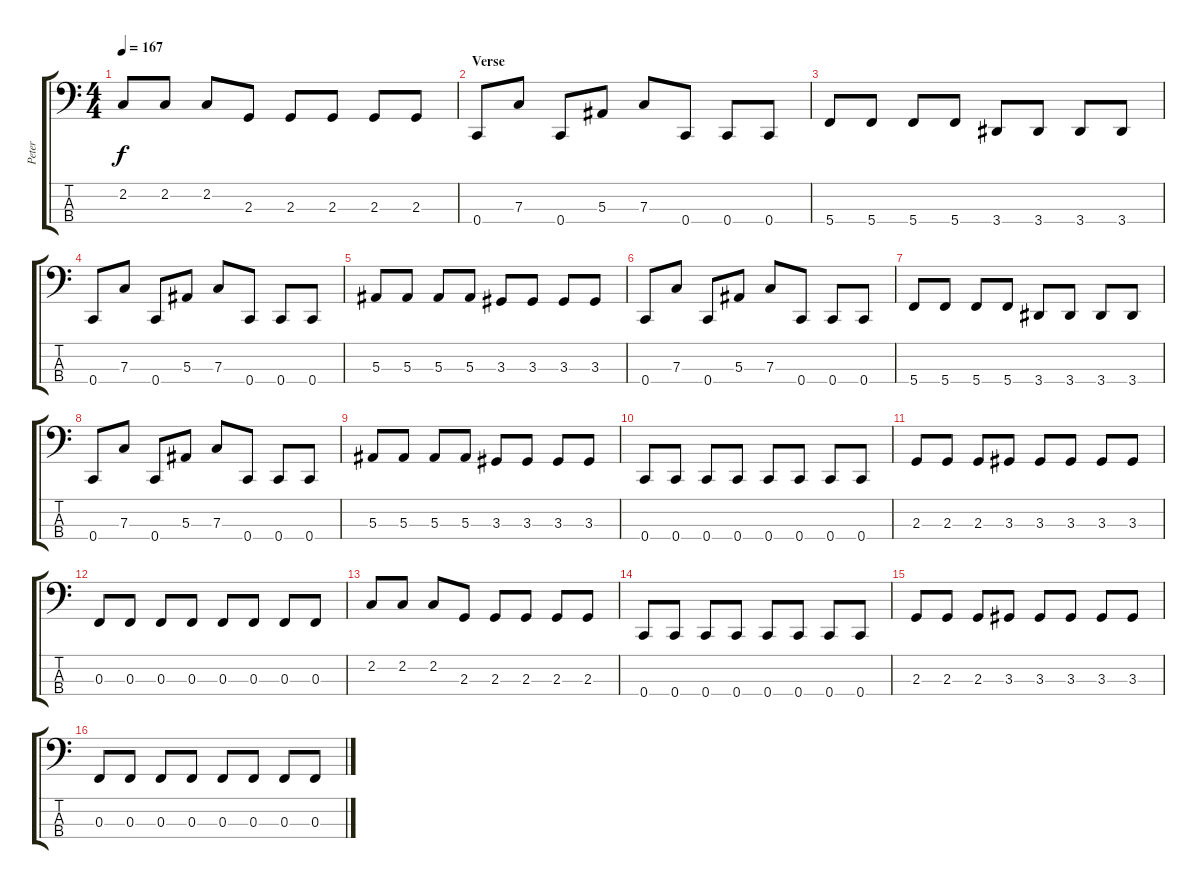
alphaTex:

\track ("Peter" "Peter") {instrument slapbass1}
\staff {score tabs}
\tuning (Eb2 Bb1 F1 C1) {hide}
\ts (4 4)
\tempo 167
\clef f4
\ks c
2.2.8{dy f} 2.2.8 2.2.8 2.3.8 2.3.8 2.3.8 2.3.8 2.3.8 |
\section ("" "Verse")
0.4.8 7.3.8 0.4.8 5.3.8 7.3.8 0.4.8 0.4.8 0.4.8 |
5.4.8 5.4.8 5.4.8 5.4.8 3.4.8 3.4.8 3.4.8 3.4.8 |
0.4.8 7.3.8 0.4.8 5.3.8 7.3.8 0.4.8 0.4.8 0.4.8 |
5.3.8 5.3.8 5.3.8 5.3.8 3.3.8 3.3.8 3.3.8 3.3.8 |
0.4.8 7.3.8 0.4.8 5.3.8 7.3.8 0.4.8 0.4.8 0.4.8 |
5.4.8 5.4.8 5.4.8 5.4.8 3.4.8 3.4.8 3.4.8 3.4.8 |
0.4.8 7.3.8 0.4.8 5.3.8 7.3.8 0.4.8 0.4.8 0.4.8 |
5.3.8 5.3.8 5.3.8 5.3.8 3.3.8 3.3.8 3.3.8 3.3.8 |
0.4.8 0.4.8 0.4.8 0.4.8 0.4.8 0.4.8 0.4.8 0.4.8 |
2.3.8 2.3.8 2.3.8 3.3.8 3.3.8 3.3.8 3.3.8 3.3.8 |
0.3.8 0.3.8 0.3.8 0.3.8 0.3.8 0.3.8 0.3.8 0.3.8 |
2.2.8 2.2.8 2.2.8 2.3.8 2.3.8 2.3.8 2.3.8 2.3.8 |
0.4.8 0.4.8 0.4.8 0.4.8 0.4.8 0.4.8 0.4.8 0.4.8 |
2.3.8 2.3.8 2.3.8 3.3.8 3.3.8 3.3.8 3.3.8 3.3.8 |
0.3.8 0.3.8 0.3.8 0.3.8 0.3.8 0.3.8 0.3.8 0.3.8
